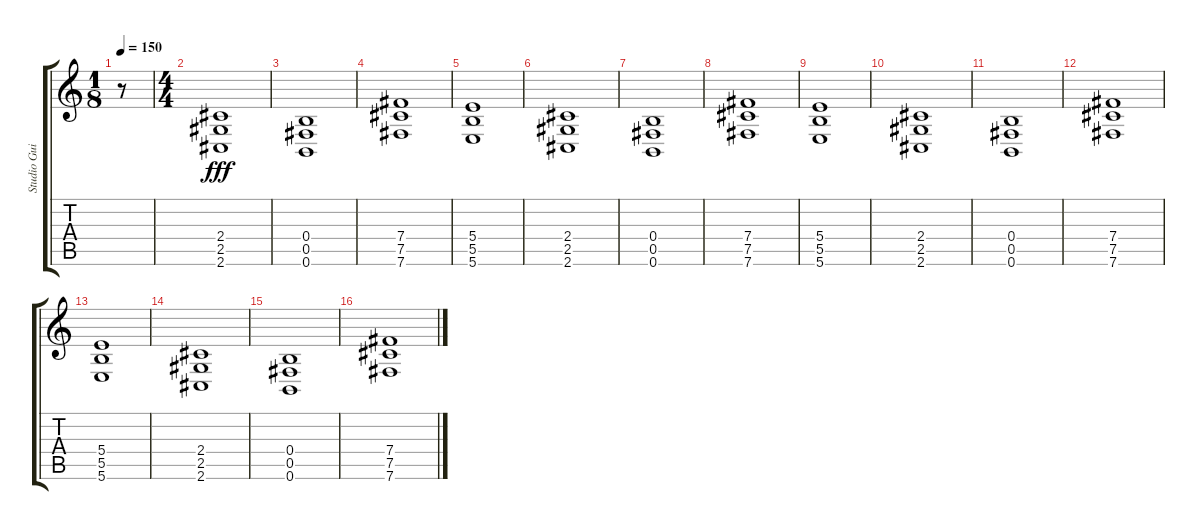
\track ("Studio Guitar 2" "Studio Gui") {instrument distortionguitar}
\staff {score tabs}
\tuning (Db4 Ab3 E3 B2 Gb2 B1) {hide}
\ts (1 8)
\tempo 150
\clef g2
\ks c
r.8{dy fff instrument distortionguitar} |
\ts (4 4)
(2.4 2.5 2.6).1 |
(0.4 0.5 0.6).1 |
(7.4 7.5 7.6).1 |
(5.4 5.5 5.6).1 |
(2.4 2.5 2.6).1 |
(0.4 0.5 0.6).1 |
(7.4 7.5 7.6).1 |
(5.4 5.5 5.6).1 |
(2.4 2.5 2.6).1 |
(0.4 0.5 0.6).1 |
(7.4 7.5 7.6).1 |
(5.4 5.5 5.6).1 |
(2.4 2.5 2.6).1 |
(0.4 0.5 0.6).1 |
(7.4 7.5 7.6).1
